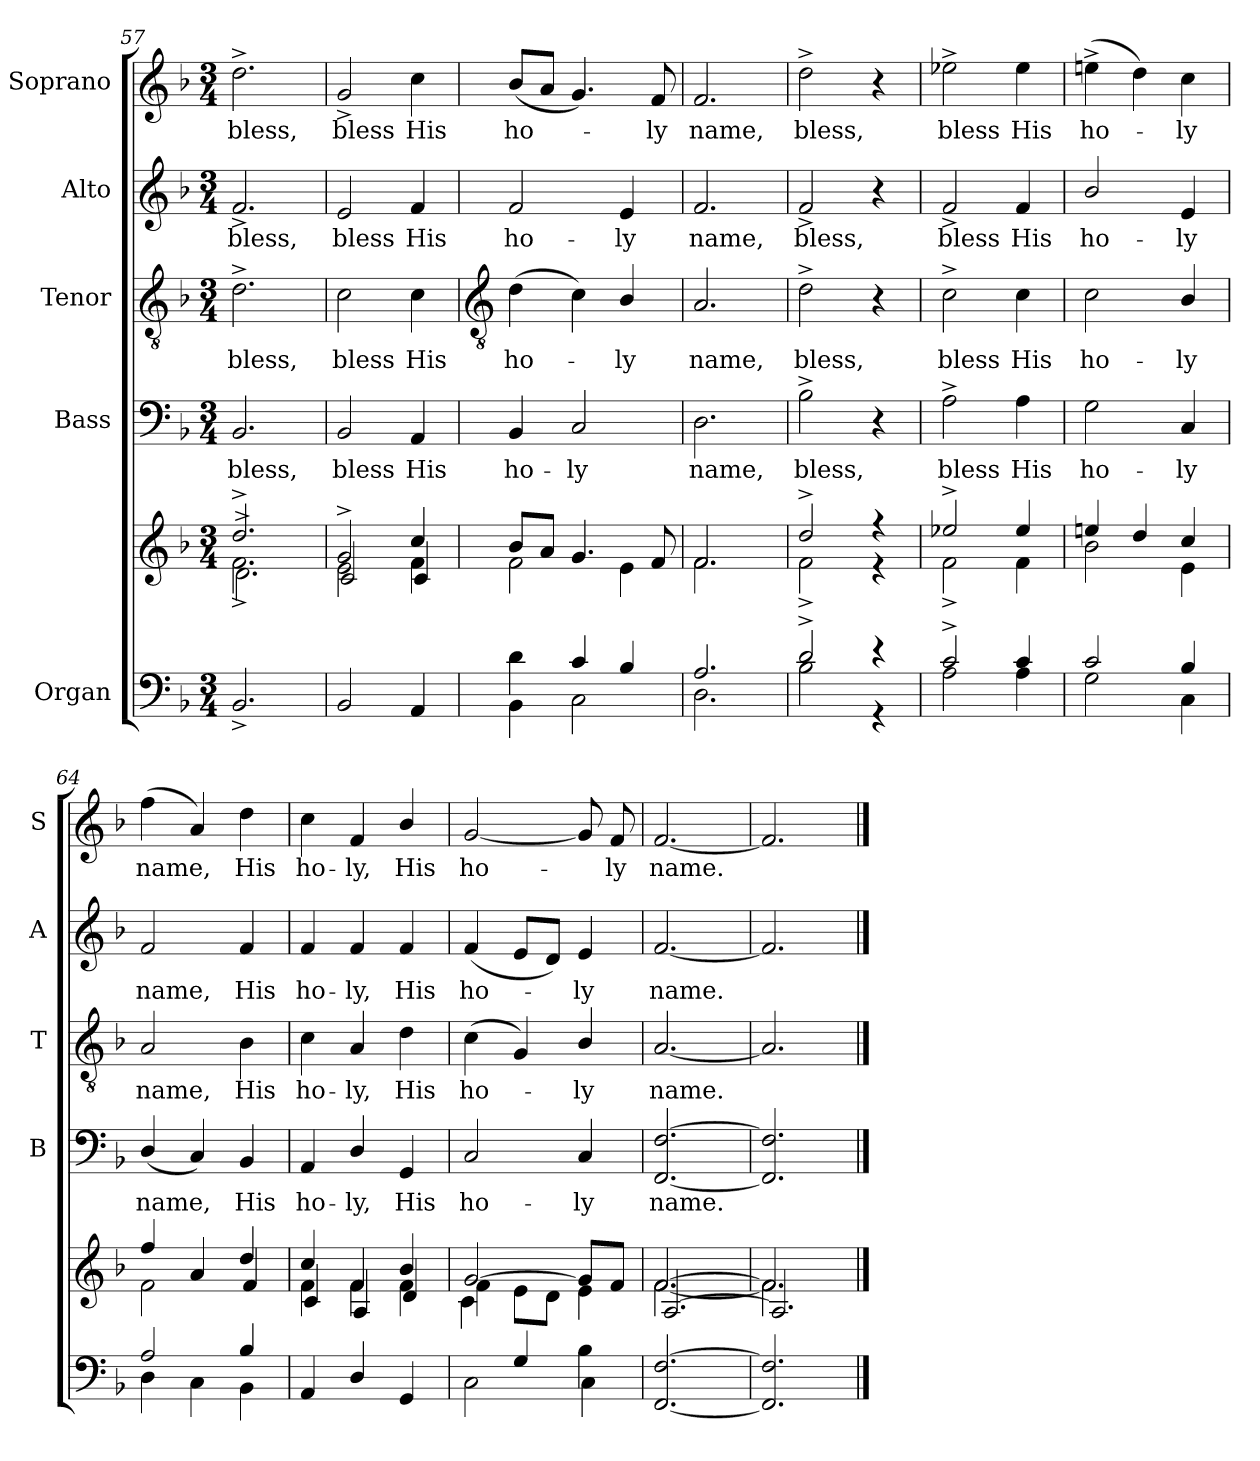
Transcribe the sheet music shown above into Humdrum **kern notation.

**kern	**kern	**kern	**text	**kern	**text	**kern	**text	**kern	**text
*part5	*part5	*part4	*part4	*part3	*part3	*part2	*part2	*part1	*part1
*staff6	*staff5	*staff4	*staff4	*staff3	*staff3	*staff2	*staff2	*staff1	*staff1
*I"Organ	*	*I"Bass	*	*I"Tenor	*	*I"Alto	*	*I"Soprano	*
*	*	*I'B	*	*I'T	*	*I'A	*	*I'S	*
*clefF4	*clefG2	*clefF4	*	*clefGv2	*	*clefG2	*	*clefG2	*
*k[b-]	*k[b-]	*k[b-]	*	*k[b-]	*	*k[b-]	*	*k[b-]	*
*F:	*F:	*F:	*	*F:	*	*F:	*	*F:	*
*M3/4	*M3/4	*M3/4	*	*M3/4	*	*M3/4	*	*M3/4	*
=57	=57	=57	=57	=57	=57	=57	=57	=57	=57
*	*^	*	*	*	*	*	*	*	*
*	*	*^	*	*	*	*	*	*	*	*
!	!	!	!	!	!LO:LY:b	!	!LO:LY:b	!	!LO:LY:b	!	!LO:LY:b
2.BB-^	2.dd^	2.f^\	2.d^\	2.BB-	bless,	2.d^	bless,	2.f^	bless,	2.dd^	bless,
=58	=58	=58	=58	=58	=58	=58	=58	=58	=58	=58	=58
!	!	!	!	!	!LO:LY:b	!	!LO:LY:b	!	!LO:LY:b	!	!LO:LY:b
2BB-	2g^	2e	2c/	2BB-	bless	2c	bless	2e	bless	2g^	bless
!	!	!	!	!	!LO:LY:b	!	!LO:LY:b	!	!LO:LY:b	!	!LO:LY:b
4AA	4cc/	4f	4c/	4AA	His	4c	His	4f	His	4cc	His
*	*v	*v	*v	*	*	*	*	*	*	*	*
!!LO:LB:g=z
=59	=59	=59	=59	=59	=59	=59	=59	=59	=59
*	*	*	*	*clefGv2	*	*	*	*	*
*^	*^	*	*	*	*	*	*	*	*
*	*	*	*^	*	*	*	*	*	*	*	*
!	!	!	!	!	!	!LO:LY:b	!	!LO:LY:b	!	!LO:LY:b	!	!LO:LY:b
*	*	*	*v	*v	*	*	*	*	*	*	*	*
4d\	4BB-\	8b-L	2f\	4BB-	ho-	(>4d	ho-	2f	ho-	(<8b-L	ho-
.	.	8aJ	.	.	.	.	.	.	.	8aJ	.
!	!	!	!	!	!LO:LY:b	!	!	!	!	!	!
4c/	2C\	4.g	.	2C	-ly	4c)	.	.	.	4.g)	.
!	!	!	!	!	!	!	!LO:LY:b	!	!LO:LY:b	!	!
4B-/	.	.	4e\	.	.	4B-/	ly	4e	-ly	.	.
!	!	!	!	!	!	!	!	!	!	!	!LO:LY:b
.	.	8f	.	.	.	.	.	.	.	8f	ly
=60	=60	=60	=60	=60	=60	=60	=60	=60	=60	=60	=60
!	!	!	!	!	!LO:LY:b	!	!LO:LY:b	!	!LO:LY:b	!	!LO:LY:b
2.A	2.D	2.f	2.f	2.D	name,	2.A	name,	2.f	name,	2.f	name,
=61	=61	=61	=61	=61	=61	=61	=61	=61	=61	=61	=61
!	!	!	!	!	!LO:LY:b	!	!LO:LY:b	!	!LO:LY:b	!	!LO:LY:b
2d^	2B-	2dd^	2f^\	2B-^	bless,	2d^	bless,	2f^	bless,	2dd^	bless,
4r	4r	4r	4r	4r	.	4r	.	4r	.	4r	.
=62	=62	=62	=62	=62	=62	=62	=62	=62	=62	=62	=62
!	!	!	!	!	!LO:LY:b	!	!LO:LY:b	!	!LO:LY:b	!	!LO:LY:b
2c^	2A	2ee-X^	2f^\	2A^	bless	2c^	bless	2f^	bless	2ee-X^	bless
!	!	!	!	!	!LO:LY:b	!	!LO:LY:b	!	!LO:LY:b	!	!LO:LY:b
4c	4A	4ee-	4f\	4A	His	4c	His	4f	His	4ee-	His
=63	=63	=63	=63	=63	=63	=63	=63	=63	=63	=63	=63
!	!	!	!	!	!LO:LY:b	!	!LO:LY:b	!	!LO:LY:b	!	!LO:LY:b
2c	2G	4een/	2b-\	2G	ho-	2c	ho-	2b-/	ho-	(>4een^	ho-
.	.	4dd/	.	.	.	.	.	.	.	4dd)	.
!	!	!	!	!	!LO:LY:b	!	!LO:LY:b	!	!LO:LY:b	!	!LO:LY:b
4B-	4C\	4cc/	4e	4C	-ly	4B-/	-ly	4e	-ly	4cc	ly
=64	=64	=64	=64	=64	=64	=64	=64	=64	=64	=64	=64
!	!	!	!	!	!LO:LY:b	!	!LO:LY:b	!	!LO:LY:b	!	!LO:LY:b
2A/	4D	4ff/	2f\	(<4D/	name,	2A	name,	2f	name,	(<4ff	name,
.	4C\	4a	.	4C)	.	.	.	.	.	4a)	.
!	!	!	!	!	!LO:LY:b	!	!LO:LY:b	!	!LO:LY:b	!	!LO:LY:b
4B-	4BB-\	4dd/	4f/	4BB-	His	4B-	His	4f	His	4dd	His
=65	=65	=65	=65	=65	=65	=65	=65	=65	=65	=65	=65
*	*	*	*^	*	*	*	*	*	*	*	*
!	!	!	!	!	!	!LO:LY:b	!	!LO:LY:b	!	!LO:LY:b	!	!LO:LY:b
*v	*v	*	*	*	*	*	*	*	*	*	*	*
4AA	4cc/	4f	4c/	4AA	ho-	4c	ho-	4f	ho-	4cc	ho-
!	!	!	!	!	!LO:LY:b	!	!LO:LY:b	!	!LO:LY:b	!	!LO:LY:b
4D/	4f	4f	4A/	4D/	-ly,	4A	-ly,	4f	-ly,	4f	-ly,
!	!	!	!	!	!LO:LY:b	!	!LO:LY:b	!	!LO:LY:b	!	!LO:LY:b
4GG	4b-/	4f	4d	4GG	His	4d	His	4f	His	4b-/	His
=66	=66	=66	=66	=66	=66	=66	=66	=66	=66	=66	=66
*^	*	*	*	*	*	*	*	*	*	*	*
!	!	!	!	!	!	!LO:LY:b	!	!LO:LY:b	!	!LO:LY:b	!	!LO:LY:b
4ryy	2C\	[2g	4f\	4c\	2C	ho-	(<4c	ho-	(<4f	ho-	[2g	ho-
4G/	.	.	8e\L	2ryy	.	.	4G)	.	8eL	.	.	.
.	.	.	8d\J	.	.	.	.	.	8dJ)	.	.	.
!	!	!	!	!	!	!LO:LY:b	!	!LO:LY:b	!	!LO:LY:b	!	!
4B-\	4C\	8gL]	4e\	.	4C	-ly	4B-/	ly	4e	ly	8g]	.
!	!	!	!	!	!	!	!	!	!	!	!	!LO:LY:b
.	.	8fJ	.	.	.	.	.	.	.	.	8f	ly
*v	*v	*	*	*	*	*	*	*	*	*	*	*
=67	=67	=67	=67	=67	=67	=67	=67	=67	=67	=67	=67
!	!	!	!	!	!LO:LY:b	!	!LO:LY:b	!	!LO:LY:b	!	!LO:LY:b
[2.FF [2.F	[2.f	[2.f	[2.A/	[2.FF [2.F	name.	[2.A	name.	[2.f	name.	[2.f	name.
=68	=68	=68	=68	=68	=68	=68	=68	=68	=68	=68	=68
2.FF] 2.F]	2.f]	2.f]	2.A/]	2.FF] 2.F]	.	2.A]	.	2.f]	.	2.f]	.
*	*v	*v	*v	*	*	*	*	*	*	*	*
==	==	==	==	==	==	==	==	==	==
*-	*-	*-	*-	*-	*-	*-	*-	*-	*-
